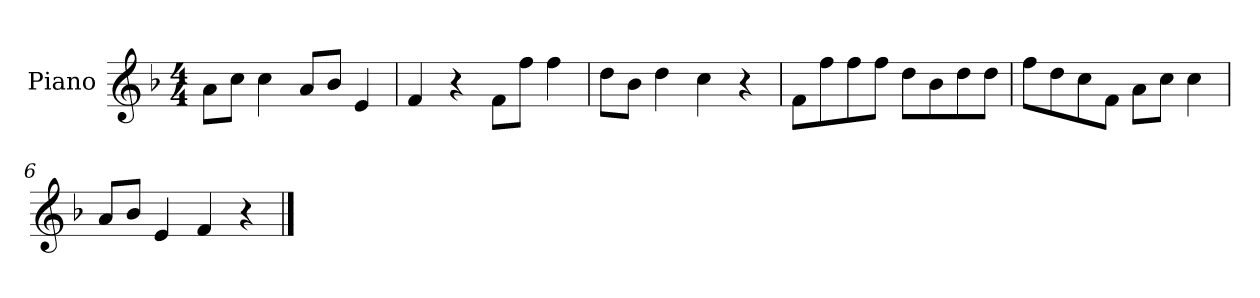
**kern
*part1
*staff1
*I"Piano
*I'P-no
*clefG2
*k[b-]
*M4/4
*MM90
=1
8a\L
8cc\J
4cc\
8a/L
8b-/J
4e/
=2
4f/
4r
8f\L
8ff\J
4ff\
=3
8dd\L
8b-\J
4dd\
4cc\
4r
=4
8f\L
8ff\
8ff\
8ff\J
8dd\L
8b-\
8dd\
8dd\J
=5
8ff\L
8dd\
8cc\
8f\J
8a\L
8cc\J
4cc\
=6
8a/L
8b-/J
4e/
4f/
4r
==
*-
